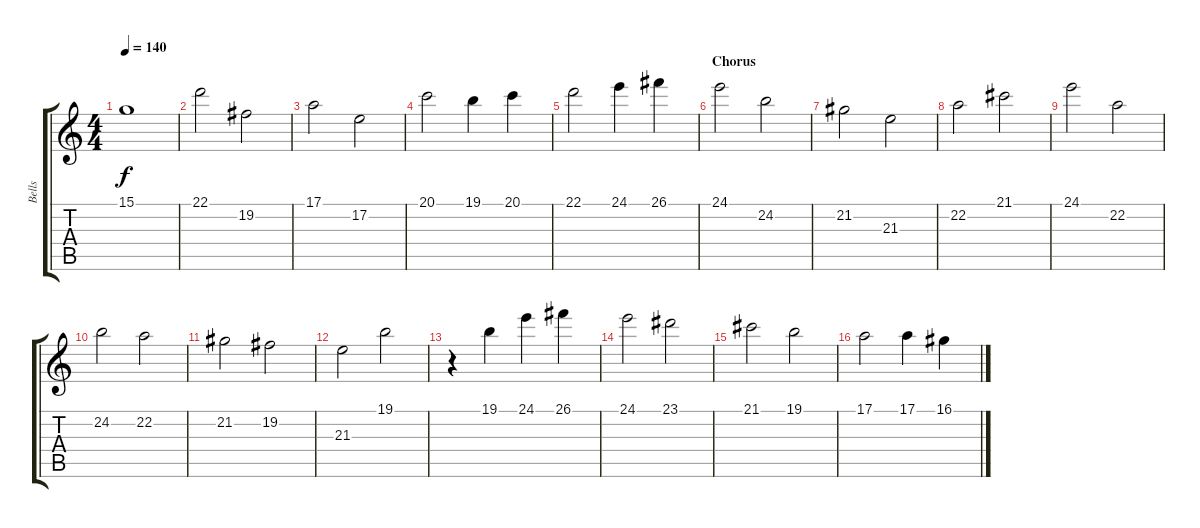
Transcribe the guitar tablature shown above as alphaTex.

\track ("Bells" "Bells") {instrument celesta}
\staff {score tabs}
\tuning (E4 B3 G3 D3 A2 E2) {hide}
\ts (4 4)
\tempo 140
\clef g2
\ks c
15.1.1{dy f} |
22.1.2 19.2.2 |
17.1.2 17.2.2 |
20.1.2 19.1.4 20.1.4 |
22.1.2 24.1.4 26.1.4 |
\section ("" "Chorus")
24.1.2 24.2.2 |
21.2.2 21.3.2 |
22.2.2 21.1.2 |
24.1.2 22.2.2 |
24.2.2 22.2.2 |
21.2.2 19.2.2 |
21.3.2 19.1.2 |
r.4 19.1.4 24.1.4 26.1.4 |
24.1.2 23.1.2 |
21.1.2 19.1.2 |
17.1.2 17.1.4 16.1.4
